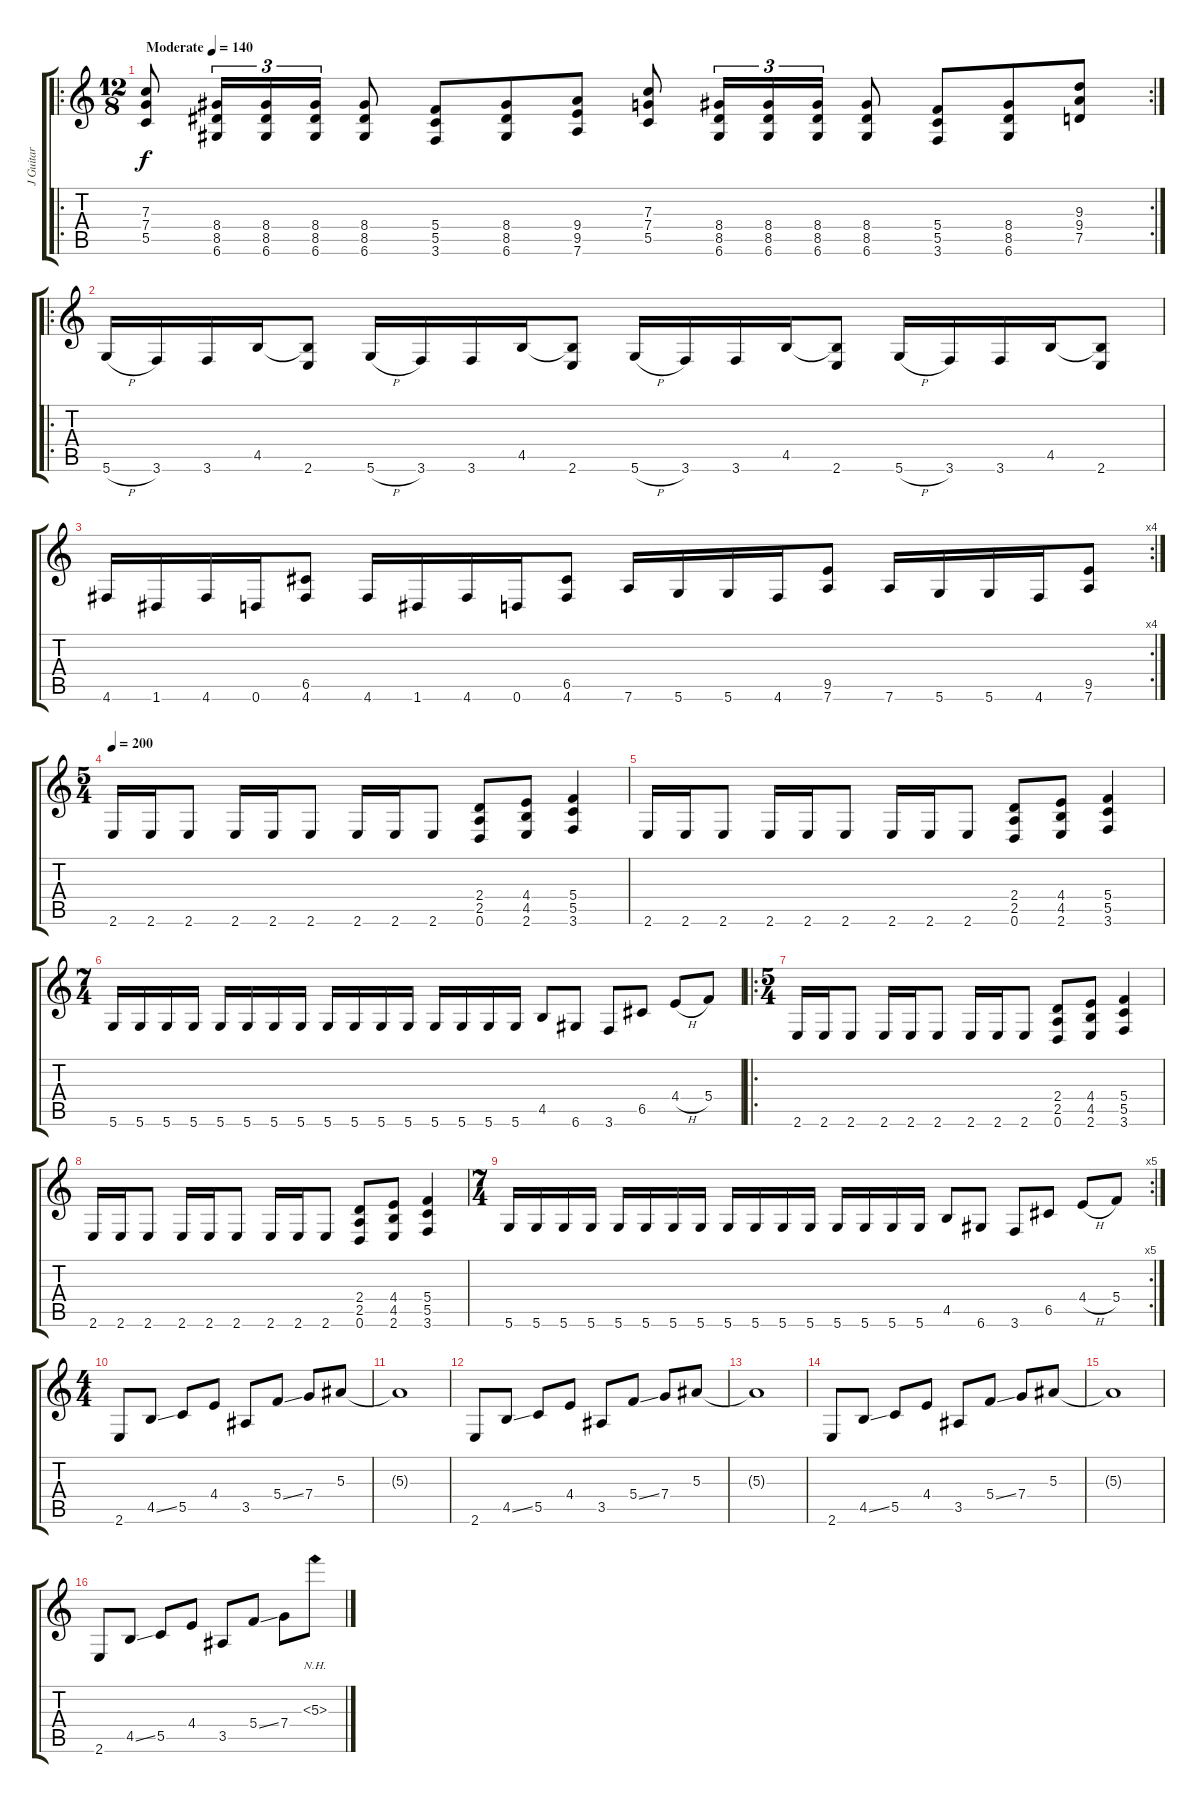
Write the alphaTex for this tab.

\track ("J Guitar" "J Guitar") {instrument electricbasspick}
\staff {score tabs}
\tuning (D4 A3 F3 C3 G2 D2) {hide}
\ro
\rc 2
\ts (12 8)
\tempo (140 "Moderate")
\clef g2
\ks c
(7.3 7.4 5.5).8{dy f instrument electricbasspick} (8.4 8.5 6.6).16{tu (3 2)} (8.4 8.5 6.6).16{tu (3 2)} (8.4 8.5 6.6).16{tu (3 2)} (8.4 8.5 6.6).8 (5.4 5.5 3.6).8 (8.4 8.5 6.6).8 (9.4 9.5 7.6).8 (7.3 7.4 5.5).8 (8.4 8.5 6.6).16{tu (3 2)} (8.4 8.5 6.6).16{tu (3 2)} (8.4 8.5 6.6).16{tu (3 2)} (8.4 8.5 6.6).8 (5.4 5.5 3.6).8 (8.4 8.5 6.6).8 (9.3 9.4 7.5).8 |
\ro
5.6{h}.16 3.6.16 3.6.16 4.5.16 (4.5{t} 2.6).8 5.6{h}.16 3.6.16 3.6.16 4.5.16 (4.5{t} 2.6).8 5.6{h}.16 3.6.16 3.6.16 4.5.16 (4.5{t} 2.6).8 5.6{h}.16 3.6.16 3.6.16 4.5.16 (4.5{t} 2.6).8 |
\rc 4
4.6.16 1.6.16 4.6.16 0.6.16 (6.5 4.6).8 4.6.16 1.6.16 4.6.16 0.6.16 (6.5 4.6).8 7.6.16 5.6.16 5.6.16 4.6.16 (9.5 7.6).8 7.6.16 5.6.16 5.6.16 4.6.16 (9.5 7.6).8 |
\ts (5 4)
\tempo 200
2.6.16 2.6.16 2.6.8 2.6.16 2.6.16 2.6.8 2.6.16 2.6.16 2.6.8 (2.4 2.5 0.6).8 (4.4 4.5 2.6).8 (5.4 5.5 3.6).4 |
2.6.16 2.6.16 2.6.8 2.6.16 2.6.16 2.6.8 2.6.16 2.6.16 2.6.8 (2.4 2.5 0.6).8 (4.4 4.5 2.6).8 (5.4 5.5 3.6).4 |
\ts (7 4)
5.6.16 5.6.16 5.6.16 5.6.16 5.6.16 5.6.16 5.6.16 5.6.16 5.6.16 5.6.16 5.6.16 5.6.16 5.6.16 5.6.16 5.6.16 5.6.16 4.5.8 6.6.8 3.6.8 6.5.8 4.4{h}.8 5.4.8 |
\ro
\ts (5 4)
2.6.16 2.6.16 2.6.8 2.6.16 2.6.16 2.6.8 2.6.16 2.6.16 2.6.8 (2.4 2.5 0.6).8 (4.4 4.5 2.6).8 (5.4 5.5 3.6).4 |
2.6.16 2.6.16 2.6.8 2.6.16 2.6.16 2.6.8 2.6.16 2.6.16 2.6.8 (2.4 2.5 0.6).8 (4.4 4.5 2.6).8 (5.4 5.5 3.6).4 |
\rc 5
\ts (7 4)
5.6.16 5.6.16 5.6.16 5.6.16 5.6.16 5.6.16 5.6.16 5.6.16 5.6.16 5.6.16 5.6.16 5.6.16 5.6.16 5.6.16 5.6.16 5.6.16 4.5.8 6.6.8 3.6.8 6.5.8 4.4{h}.8 5.4.8 |
\ts (4 4)
2.6.8 4.5{ss}.8 5.5.8 4.4.8 3.5.8 5.4{ss}.8 7.4.8 5.3.8 |
5.3{t}.1 |
2.6.8 4.5{ss}.8 5.5.8 4.4.8 3.5.8 5.4{ss}.8 7.4.8 5.3.8 |
5.3{t}.1 |
2.6.8 4.5{ss}.8 5.5.8 4.4.8 3.5.8 5.4{ss}.8 7.4.8 5.3.8 |
5.3{t}.1 |
2.6.8 4.5{ss}.8 5.5.8 4.4.8 3.5.8 5.4{ss}.8 7.4.8 5.3{nh}.8
